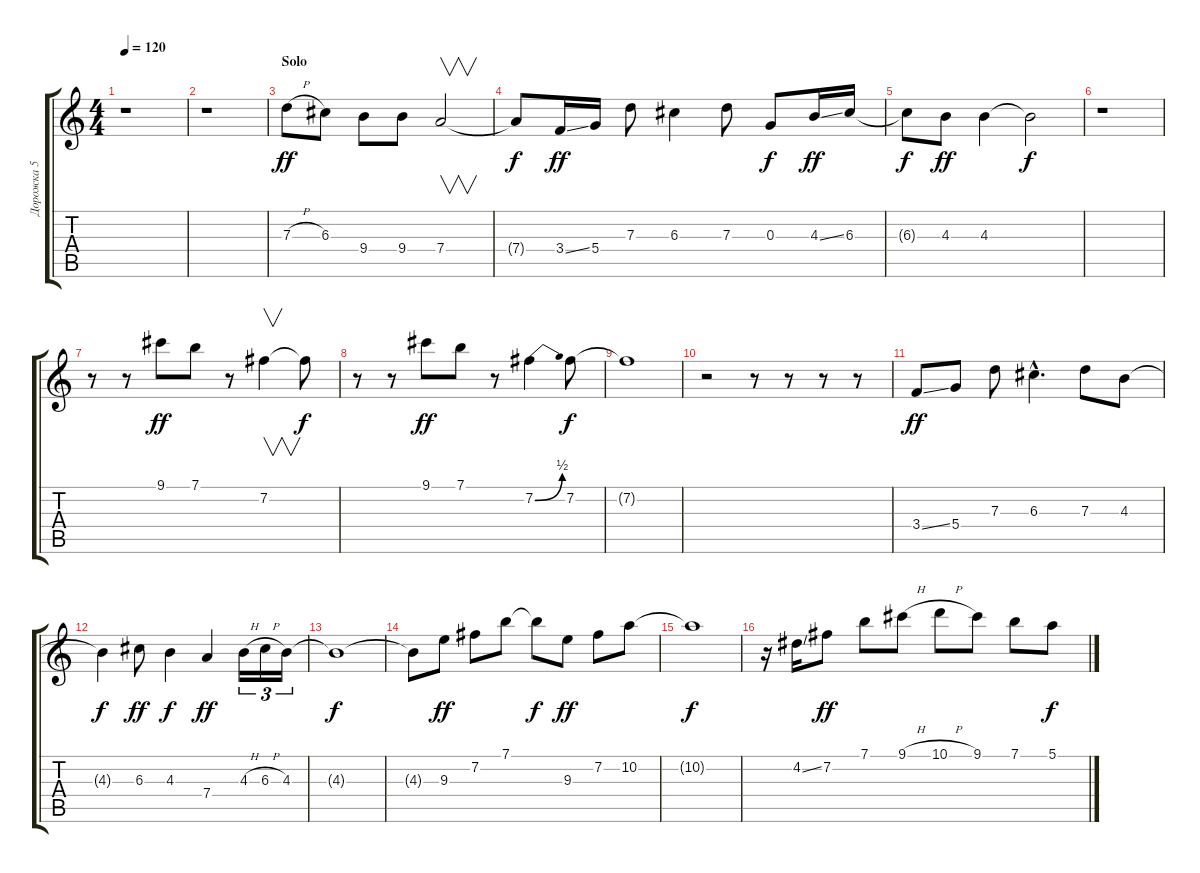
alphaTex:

\track ("Дорожка 5" "Дорожка 5") {instrument electricguitarjazz}
\staff {score tabs}
\tuning (E4 B3 G3 D3 A2 E2) {hide}
\ts (4 4)
\tempo 120
\clef g2
\ks c
r.1{dy ff} |
r.1 |
\section ("" "Solo")
7.3{h}.8 6.3.8 9.4.8 9.4.8 7.4.2{v} |
7.4{t}.8{dy f} 3.4{ss}.16{dy ff} 5.4.16 7.3.8 6.3.4 7.3.8 0.3.8{dy f} 4.3{ss}.16{dy ff} 6.3.16 |
6.3{t}.8{dy f} 4.3.8{dy ff} 4.3.4 4.3{t}.2{dy f} |
r.1 |
r.8 r.8 9.1.8{dy ff} 7.1.8 r.8 7.2.4{v} 7.2{t}.8{dy f} |
r.8 r.8 9.1.8{dy ff} 7.1.8 r.8 7.2{be (bend 0 0 60 2)}.4 7.2.8{dy f} |
7.2{t}.1 |
r.2 r.8 r.8 r.8 r.8 |
3.4{ss}.8{dy ff} 5.4.8 7.3.8 6.3{hac}.4{d} 7.3.8 4.3.8 |
4.3{t}.4{dy f} 6.3.8{dy ff} 4.3.4{dy f} 7.4.4{dy ff} 4.3{h}.16{tu (3 2)} 6.3{h}.16{tu (3 2)} 4.3.16{tu (3 2)} |
4.3{t}.1{dy f} |
4.3{t}.8 9.3.8{dy ff} 7.2.8 7.1.8 7.1{t}.8{dy f} 9.3.8{dy ff} 7.2.8 10.2.8 |
10.2{t}.1{dy f} |
r.16 4.2{ss}.16 7.2.8{dy ff} 7.1.8 9.1{h}.8 10.1{h}.8 9.1.8 7.1.8 5.1{ss}.8{dy f}
